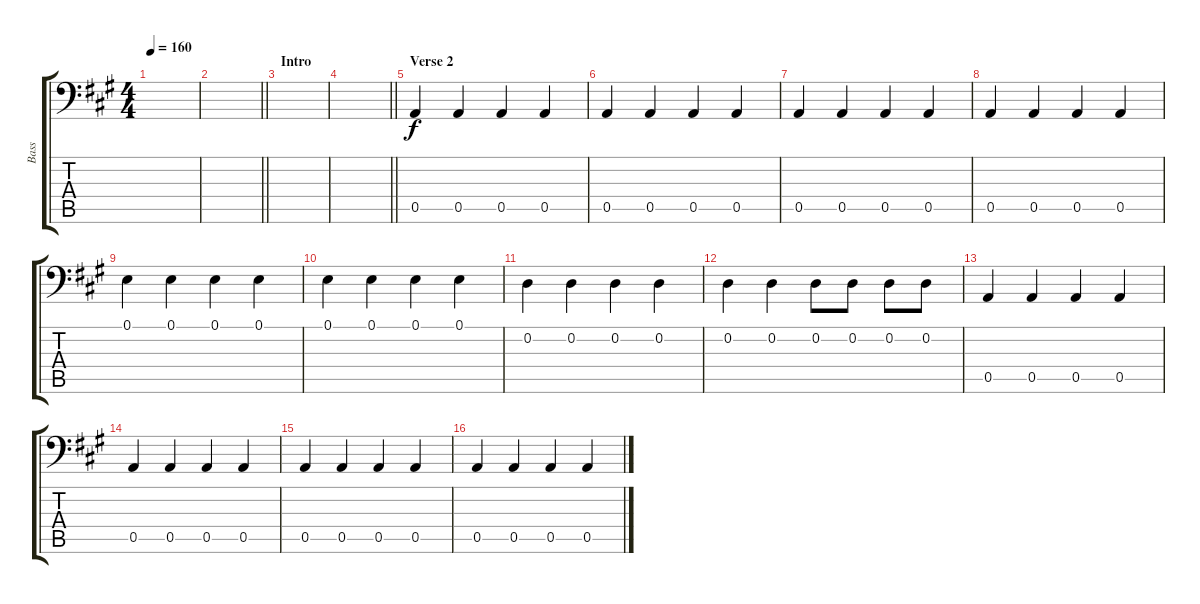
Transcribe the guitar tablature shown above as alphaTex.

\track ("Bass" "Bass") {instrument electricbasspick}
\staff {score tabs}
\tuning (E2 D2 C2 B1 A1 G1) {hide}
\ts (4 4)
\tempo 160
\clef f4
\ks a
|
\barLineRight lightlight
|
\section ("" "Intro")
|
\barLineRight lightlight
|
\section ("" "Verse 2")
0.5.4 0.5.4 0.5.4 0.5.4 |
0.5.4 0.5.4 0.5.4 0.5.4 |
0.5.4 0.5.4 0.5.4 0.5.4 |
0.5.4 0.5.4 0.5.4 0.5.4 |
0.1.4 0.1.4 0.1.4 0.1.4 |
0.1.4 0.1.4 0.1.4 0.1.4 |
0.2.4 0.2.4 0.2.4 0.2.4 |
0.2.4 0.2.4 0.2.8 0.2.8 0.2.8 0.2.8 |
0.5.4 0.5.4 0.5.4 0.5.4 |
0.5.4 0.5.4 0.5.4 0.5.4 |
0.5.4 0.5.4 0.5.4 0.5.4 |
0.5.4 0.5.4 0.5.4 0.5.4
